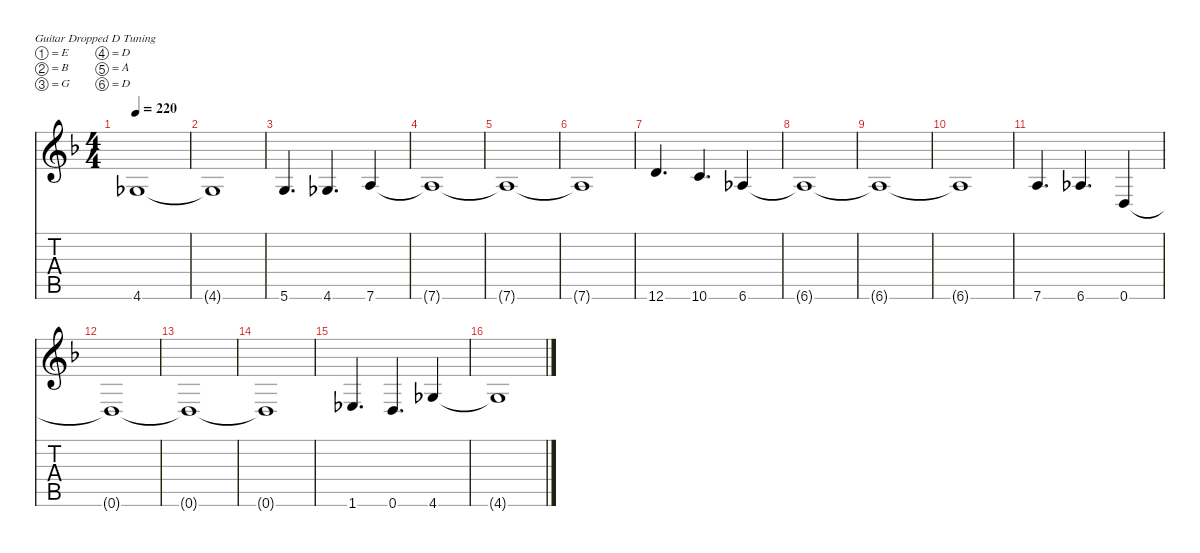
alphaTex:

\hideDynamics
\bracketExtendMode nobrackets
\singleTrackTrackNamePolicy hidden
\multiTrackTrackNamePolicy hidden
\firstSystemTrackNameMode fullname
\firstSystemTrackNameOrientation horizontal
\otherSystemsTrackNameOrientation horizontal
\track ("Guitar-spare" "E-Gt") {instrument distortionguitar}
\staff {score tabs}
\tuning (E4 B3 G3 D3 A2 D2)
\ts (4 4)
\tempo 220
\clef g2
\ks dminor
4.6{t acc b}.1{dy f} |
4.6{t acc b}.1 |
5.6{acc forcenatural}.4{d} 4.6{acc b}.4{d} 7.6{acc forcenatural}.4 |
7.6{t acc forcenatural}.1 |
7.6{t acc forcenatural}.1 |
7.6{t acc forcenatural}.1 |
12.6{acc forcenatural}.4{d} 10.6{acc forcenatural}.4{d} 6.6{acc b}.4 |
6.6{t acc b}.1 |
6.6{t acc b}.1 |
6.6{t acc b}.1 |
7.6{acc forcenatural}.4{d} 6.6{acc b}.4{d} 0.6{acc forcenatural}.4 |
0.6{t acc forcenatural}.1 |
0.6{t acc forcenatural}.1 |
0.6{t acc forcenatural}.1 |
1.6{acc b}.4{d} 0.6{acc forcenatural}.4{d} 4.6{acc b}.4 |
4.6{t acc b}.1
